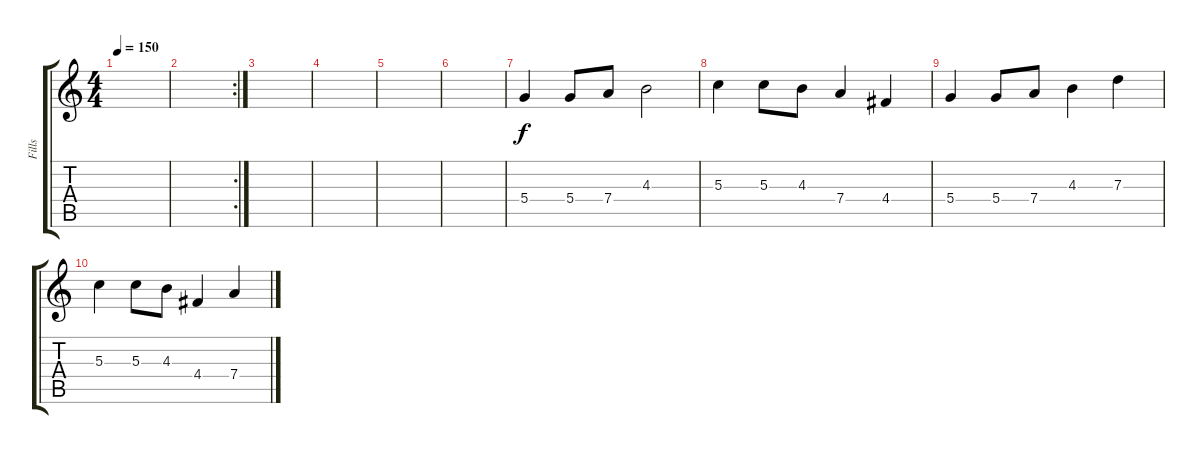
\track ("Fills" "Fills") {instrument distortionguitar}
\staff {score tabs}
\tuning (E4 B3 G3 D3 A2 E2) {hide}
\ts (4 4)
\tempo 150
\clef g2
\ks c
|
\rc 2
|
|
|
|
|
5.4.4 5.4.8 7.4.8 4.3.2 |
5.3.4 5.3.8 4.3.8 7.4.4 4.4.4 |
5.4.4 5.4.8 7.4.8 4.3.4 7.3.4 |
5.3.4 5.3.8 4.3.8 4.4.4 7.4.4
